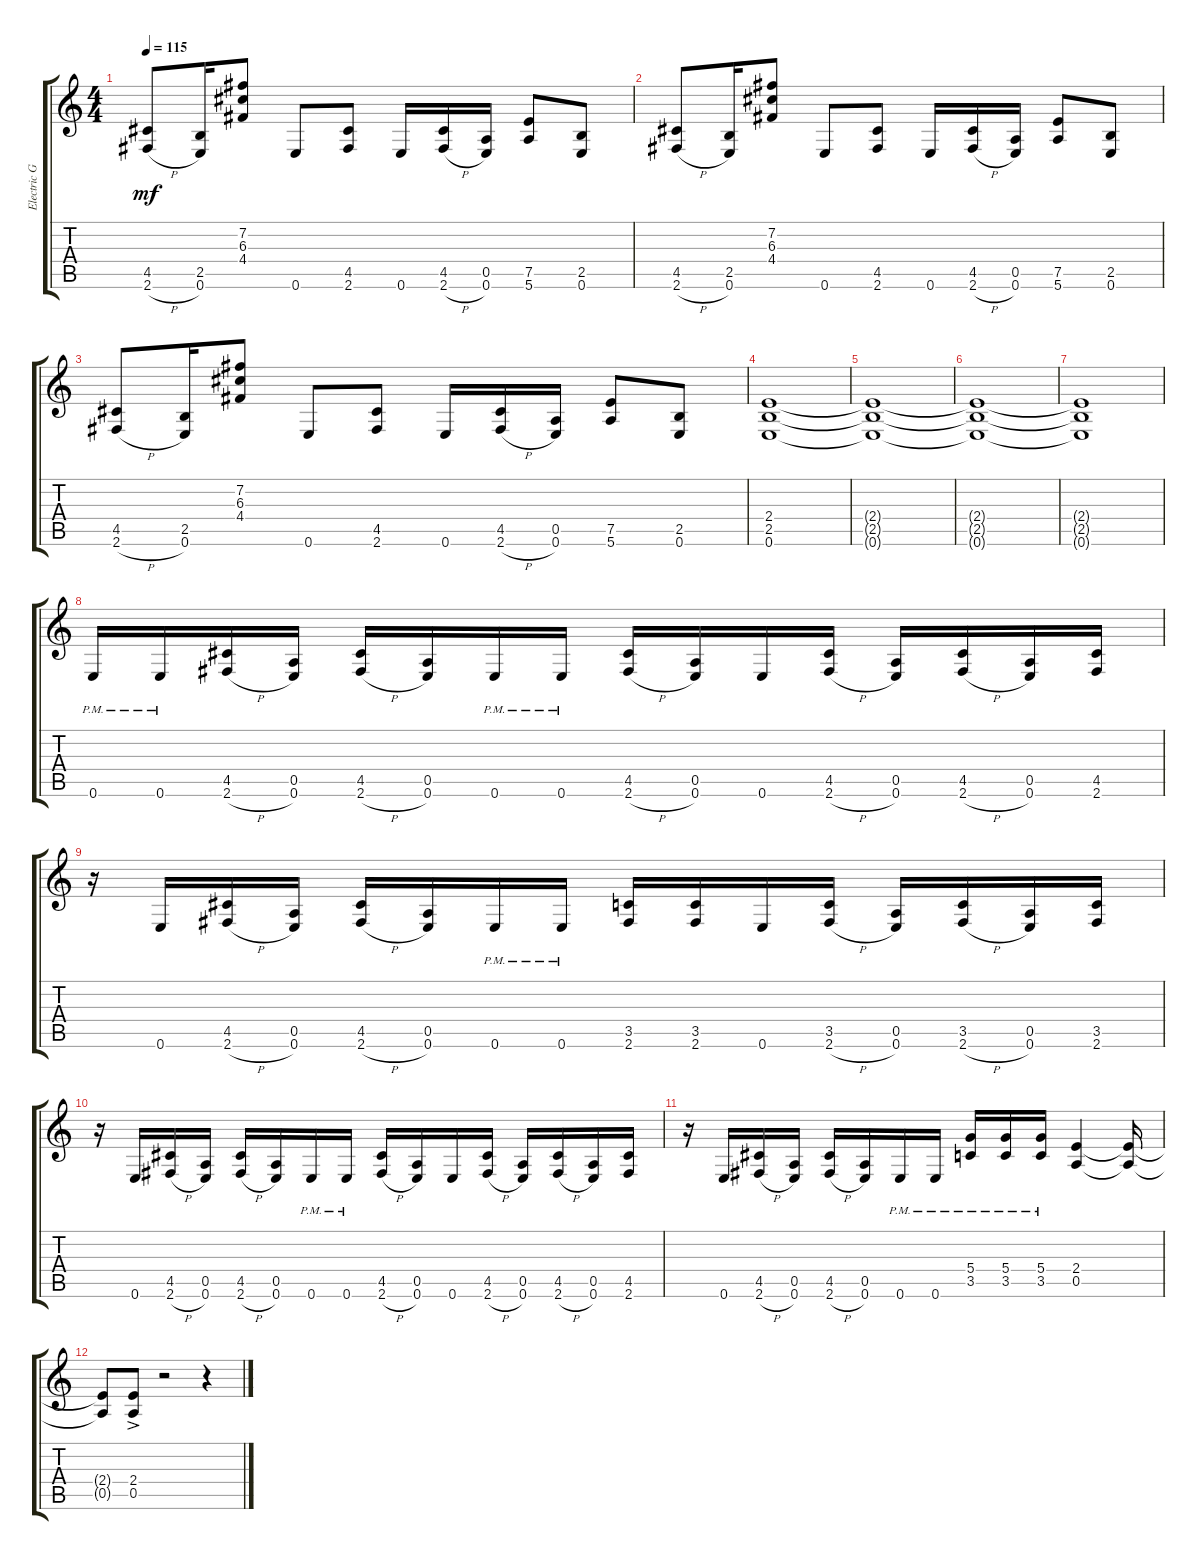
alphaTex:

\track ("Electric Guitar" "Electric G") {instrument overdrivenguitar}
\staff {score tabs}
\tuning (E4 B3 G3 D3 A2 E2) {hide}
\ts (4 4)
\tempo 115
\clef g2
\ks c
(4.5 2.6{h}).8{dy mf} (2.5 0.6).16 (7.2 6.3 4.4).8 0.6.8 (4.5 2.6).8 0.6.16 (4.5 2.6{h}).16 (0.5 0.6).16 (7.5 5.6).8 (2.5 0.6).8 |
(4.5 2.6{h}).8 (2.5 0.6).16 (7.2 6.3 4.4).8 0.6.8 (4.5 2.6).8 0.6.16 (4.5 2.6{h}).16 (0.5 0.6).16 (7.5 5.6).8 (2.5 0.6).8 |
(4.5 2.6{h}).8 (2.5 0.6).16 (7.2 6.3 4.4).8 0.6.8 (4.5 2.6).8 0.6.16 (4.5 2.6{h}).16 (0.5 0.6).16 (7.5 5.6).8 (2.5 0.6).8 |
(2.4 2.5 0.6).1 |
(2.4{t} 2.5{t} 0.6{t}).1 |
(2.4{t} 2.5{t} 0.6{t}).1 |
(2.4{t} 2.5{t} 0.6{t}).1 |
0.6{pm}.16 0.6{pm}.16 (4.5 2.6{h}).16 (0.5 0.6).16 (4.5 2.6{h}).16 (0.5 0.6).16 0.6{pm}.16 0.6{pm}.16 (4.5 2.6{h}).16 (0.5 0.6).16 0.6.16 (4.5 2.6{h}).16 (0.5 0.6).16 (4.5 2.6{h}).16 (0.5 0.6).16 (4.5 2.6).16 |
r.16 0.6.16 (4.5 2.6{h}).16 (0.5 0.6).16 (4.5 2.6{h}).16 (0.5 0.6).16 0.6{pm}.16 0.6{pm}.16 (3.5 2.6).16 (3.5 2.6).16 0.6.16 (3.5 2.6{h}).16 (0.5 0.6).16 (3.5 2.6{h}).16 (0.5 0.6).16 (3.5 2.6).16 |
r.16 0.6.16 (4.5 2.6{h}).16 (0.5 0.6).16 (4.5 2.6{h}).16 (0.5 0.6).16 0.6{pm}.16 0.6{pm}.16 (4.5 2.6{h}).16 (0.5 0.6).16 0.6.16 (4.5 2.6{h}).16 (0.5 0.6).16 (4.5 2.6{h}).16 (0.5 0.6).16 (4.5 2.6).16 |
r.16 0.6.16 (4.5 2.6{h}).16 (0.5 0.6).16 (4.5 2.6{h}).16 (0.5 0.6).16 0.6{pm}.16 0.6{pm}.16 (5.4{pm} 3.5{pm}).16 (5.4{pm} 3.5{pm}).16 (5.4{pm} 3.5{pm}).16 (2.4 0.5).4 (2.4{t} 0.5{t}).16 |
(2.4{t} 0.5{t}).8 (2.4 0.5{ac}).8 r.2 r.4
